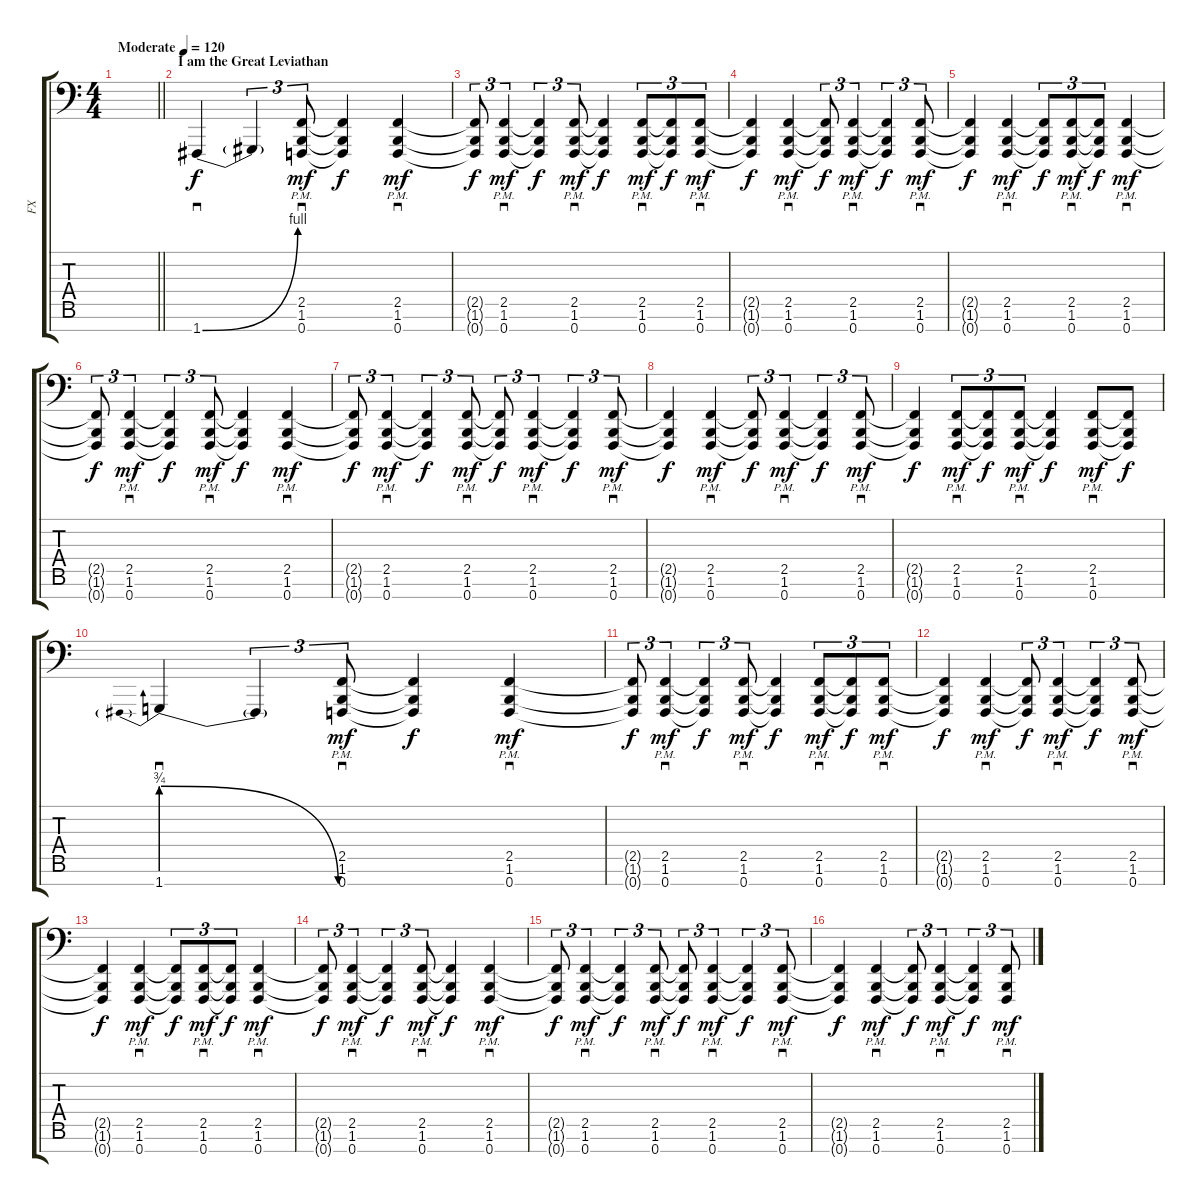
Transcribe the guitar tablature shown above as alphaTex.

\track ("FX" "FX") {instrument pad1newage}
\staff {score tabs}
\tuning (Bb3 F3 Db3 Ab2 Eb2 Bb1 F1) {hide}
\ts (4 4)
\tempo (120 "Moderate")
\clef f4
\barLineRight lightlight
\ks c
|
\section ("" "I am the Great Leviathan")
1.7{be (bend 0 0 60 4)}.4{sd} 1.7{t}.4{tu (3 2)} (2.5{pm} 1.6{pm} 0.7{pm}).8{sd tu (3 2) dy mf} (2.5{t} 1.6{t} 0.7{t}).4{dy f} (2.5{pm} 1.6{pm} 0.7{pm}).4{sd dy mf} |
(2.5{t} 1.6{t} 0.7{t}).8{tu (3 2) dy f} (2.5{pm} 1.6{pm} 0.7{pm}).4{sd tu (3 2) dy mf} (2.5{t} 1.6{t} 0.7{t}).4{tu (3 2) dy f} (2.5{pm} 1.6{pm} 0.7{pm}).8{sd tu (3 2) dy mf} (2.5{t} 1.6{t} 0.7{t}).4{dy f} (2.5{pm} 1.6{pm} 0.7{pm}).8{sd tu (3 2) dy mf} (2.5{t} 1.6{t} 0.7{t}).8{tu (3 2) dy f} (2.5{pm} 1.6{pm} 0.7{pm}).8{sd tu (3 2) dy mf} |
(2.5{t} 1.6{t} 0.7{t}).4{dy f} (2.5{pm} 1.6{pm} 0.7{pm}).4{sd dy mf} (2.5{t} 1.6{t} 0.7{t}).8{tu (3 2) dy f} (2.5{pm} 1.6{pm} 0.7{pm}).4{sd tu (3 2) dy mf} (2.5{t} 1.6{t} 0.7{t}).4{tu (3 2) dy f} (2.5{pm} 1.6{pm} 0.7{pm}).8{sd tu (3 2) dy mf} |
(2.5{t} 1.6{t} 0.7{t}).4{dy f} (2.5{pm} 1.6{pm} 0.7{pm}).4{sd dy mf} (2.5{t} 1.6{t} 0.7{t}).8{tu (3 2) dy f} (2.5{pm} 1.6{pm} 0.7{pm}).8{sd tu (3 2) dy mf} (2.5{t} 1.6{t} 0.7{t}).8{tu (3 2) dy f} (2.5{pm} 1.6{pm} 0.7{pm}).4{sd dy mf} |
(2.5{t} 1.6{t} 0.7{t}).8{tu (3 2) dy f} (2.5{pm} 1.6{pm} 0.7{pm}).4{sd tu (3 2) dy mf} (2.5{t} 1.6{t} 0.7{t}).4{tu (3 2) dy f} (2.5{pm} 1.6{pm} 0.7{pm}).8{sd tu (3 2) dy mf} (2.5{t} 1.6{t} 0.7{t}).4{dy f} (2.5{pm} 1.6{pm} 0.7{pm}).4{sd dy mf} |
(2.5{t} 1.6{t} 0.7{t}).8{tu (3 2) dy f} (2.5{pm} 1.6{pm} 0.7{pm}).4{sd tu (3 2) dy mf} (2.5{t} 1.6{t} 0.7{t}).4{tu (3 2) dy f} (2.5{pm} 1.6{pm} 0.7{pm}).8{sd tu (3 2) dy mf} (2.5{t} 1.6{t} 0.7{t}).8{tu (3 2) dy f} (2.5{pm} 1.6{pm} 0.7{pm}).4{sd tu (3 2) dy mf} (2.5{t} 1.6{t} 0.7{t}).4{tu (3 2) dy f} (2.5{pm} 1.6{pm} 0.7{pm}).8{sd tu (3 2) dy mf} |
(2.5{t} 1.6{t} 0.7{t}).4{dy f} (2.5{pm} 1.6{pm} 0.7{pm}).4{sd dy mf} (2.5{t} 1.6{t} 0.7{t}).8{tu (3 2) dy f} (2.5{pm} 1.6{pm} 0.7{pm}).4{sd tu (3 2) dy mf} (2.5{t} 1.6{t} 0.7{t}).4{tu (3 2) dy f} (2.5{pm} 1.6{pm} 0.7{pm}).8{sd tu (3 2) dy mf} |
(2.5{t} 1.6{t} 0.7{t}).4{dy f} (2.5{pm} 1.6{pm} 0.7{pm}).8{sd tu (3 2) dy mf} (2.5{t} 1.6{t} 0.7{t}).8{tu (3 2) dy f} (2.5{pm} 1.6{pm} 0.7{pm}).8{sd tu (3 2) dy mf} (2.5{t} 1.6{t} 0.7{t}).4{dy f} (2.5{pm} 1.6{pm} 0.7{pm}).8{sd dy mf} (2.5{t} 1.6{t} 0.7{t}).8{dy f} |
1.7{be (prebendrelease 0 3 60 0)}.4{sd} 1.7{t}.4{tu (3 2)} (2.5{pm} 1.6{pm} 0.7{pm}).8{sd tu (3 2) dy mf} (2.5{t} 1.6{t} 0.7{t}).4{dy f} (2.5{pm} 1.6{pm} 0.7{pm}).4{sd dy mf} |
(2.5{t} 1.6{t} 0.7{t}).8{tu (3 2) dy f} (2.5{pm} 1.6{pm} 0.7{pm}).4{sd tu (3 2) dy mf} (2.5{t} 1.6{t} 0.7{t}).4{tu (3 2) dy f} (2.5{pm} 1.6{pm} 0.7{pm}).8{sd tu (3 2) dy mf} (2.5{t} 1.6{t} 0.7{t}).4{dy f} (2.5{pm} 1.6{pm} 0.7{pm}).8{sd tu (3 2) dy mf} (2.5{t} 1.6{t} 0.7{t}).8{tu (3 2) dy f} (2.5{pm} 1.6{pm} 0.7{pm}).8{sd tu (3 2) dy mf} |
(2.5{t} 1.6{t} 0.7{t}).4{dy f} (2.5{pm} 1.6{pm} 0.7{pm}).4{sd dy mf} (2.5{t} 1.6{t} 0.7{t}).8{tu (3 2) dy f} (2.5{pm} 1.6{pm} 0.7{pm}).4{sd tu (3 2) dy mf} (2.5{t} 1.6{t} 0.7{t}).4{tu (3 2) dy f} (2.5{pm} 1.6{pm} 0.7{pm}).8{sd tu (3 2) dy mf} |
(2.5{t} 1.6{t} 0.7{t}).4{dy f} (2.5{pm} 1.6{pm} 0.7{pm}).4{sd dy mf} (2.5{t} 1.6{t} 0.7{t}).8{tu (3 2) dy f} (2.5{pm} 1.6{pm} 0.7{pm}).8{sd tu (3 2) dy mf} (2.5{t} 1.6{t} 0.7{t}).8{tu (3 2) dy f} (2.5{pm} 1.6{pm} 0.7{pm}).4{sd dy mf} |
(2.5{t} 1.6{t} 0.7{t}).8{tu (3 2) dy f} (2.5{pm} 1.6{pm} 0.7{pm}).4{sd tu (3 2) dy mf} (2.5{t} 1.6{t} 0.7{t}).4{tu (3 2) dy f} (2.5{pm} 1.6{pm} 0.7{pm}).8{sd tu (3 2) dy mf} (2.5{t} 1.6{t} 0.7{t}).4{dy f} (2.5{pm} 1.6{pm} 0.7{pm}).4{sd dy mf} |
(2.5{t} 1.6{t} 0.7{t}).8{tu (3 2) dy f} (2.5{pm} 1.6{pm} 0.7{pm}).4{sd tu (3 2) dy mf} (2.5{t} 1.6{t} 0.7{t}).4{tu (3 2) dy f} (2.5{pm} 1.6{pm} 0.7{pm}).8{sd tu (3 2) dy mf} (2.5{t} 1.6{t} 0.7{t}).8{tu (3 2) dy f} (2.5{pm} 1.6{pm} 0.7{pm}).4{sd tu (3 2) dy mf} (2.5{t} 1.6{t} 0.7{t}).4{tu (3 2) dy f} (2.5{pm} 1.6{pm} 0.7{pm}).8{sd tu (3 2) dy mf} |
(2.5{t} 1.6{t} 0.7{t}).4{dy f} (2.5{pm} 1.6{pm} 0.7{pm}).4{sd dy mf} (2.5{t} 1.6{t} 0.7{t}).8{tu (3 2) dy f} (2.5{pm} 1.6{pm} 0.7{pm}).4{sd tu (3 2) dy mf} (2.5{t} 1.6{t} 0.7{t}).4{tu (3 2) dy f} (2.5{pm} 1.6{pm} 0.7{pm}).8{sd tu (3 2) dy mf}
